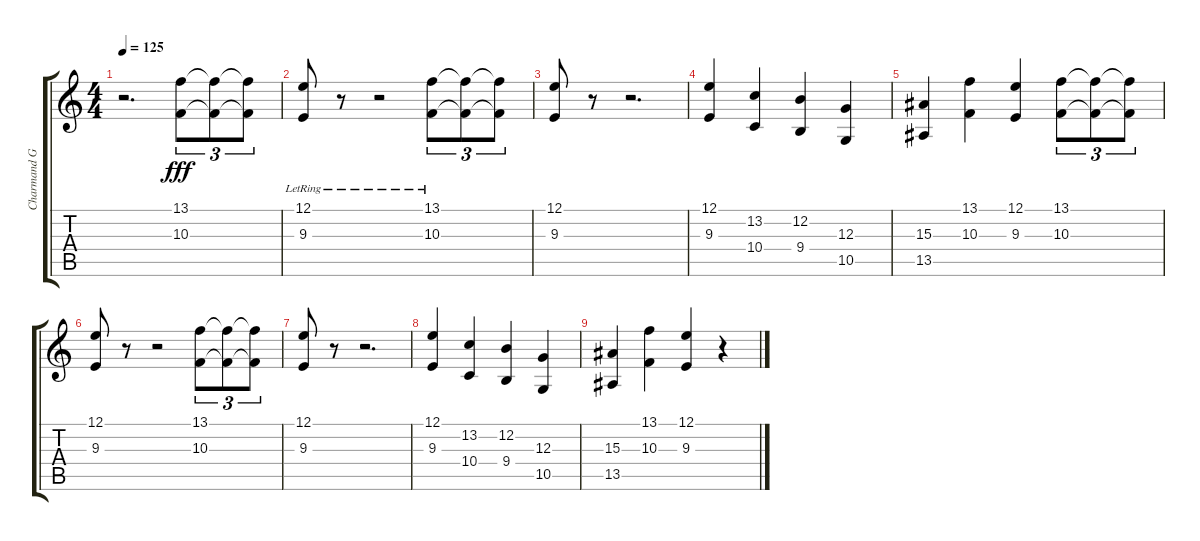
\track ("Charmand Grimloch" "Charmand G") {instrument stringensemble1}
\staff {score tabs}
\tuning (E4 B3 G3 D3 A2 E2) {hide}
\ts (4 4)
\tempo 125
\clef g2
\ks c
r.2{d dy fff} (13.1 10.3).8{tu (3 2)} (13.1{t} 10.3{t}).8{tu (3 2)} (13.1{t} 10.3{t}).8{tu (3 2)} |
(12.1{lr} 9.3{lr}).8 r.8 r.2 (13.1{lr} 10.3{lr}).8{tu (3 2)} (13.1{t} 10.3{t}).8{tu (3 2)} (13.1{t} 10.3{t}).8{tu (3 2)} |
(12.1 9.3).8 r.8 r.2{d} |
(12.1 9.3).4 (13.2 10.4).4 (12.2 9.4).4 (12.3 10.5).4 |
(15.3 13.5).4 (13.1 10.3).4 (12.1 9.3).4 (13.1 10.3).8{tu (3 2)} (13.1{t} 10.3{t}).8{tu (3 2)} (13.1{t} 10.3{t}).8{tu (3 2)} |
(12.1 9.3).8 r.8 r.2 (13.1 10.3).8{tu (3 2)} (13.1{t} 10.3{t}).8{tu (3 2)} (13.1{t} 10.3{t}).8{tu (3 2)} |
(12.1 9.3).8 r.8 r.2{d} |
(12.1 9.3).4 (13.2 10.4).4 (12.2 9.4).4 (12.3 10.5).4 |
(15.3 13.5).4 (13.1 10.3).4 (12.1 9.3).4 r.4
